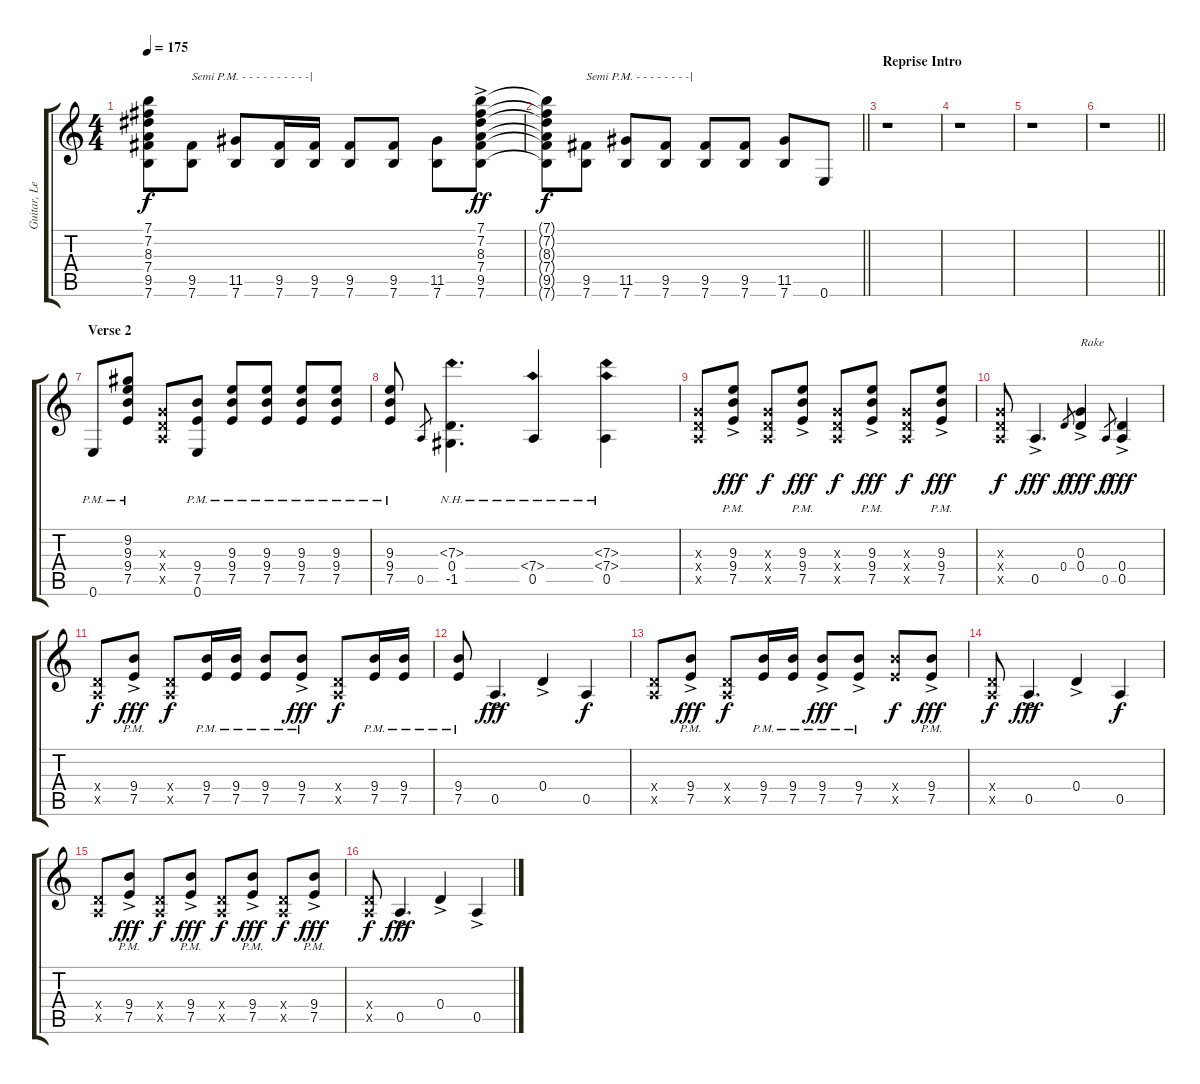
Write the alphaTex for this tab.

\track ("Guitar, Lead" "Guitar, Le") {instrument overdrivenguitar}
\staff {score tabs}
\tuning (E4 B3 G3 D3 A2 E2) {hide}
\ts (4 4)
\tempo 175
\clef g2
\ks c
(7.1{t} 7.2{t} 8.3{t} 7.4{t} 9.5{t} 7.6{t}).8{dy f} (9.5 7.6).8{txt "Semi P.M. - - - - - - - - - -|"} (11.5 7.6).8 (9.5 7.6).16 (9.5 7.6).16 (9.5 7.6).8 (9.5 7.6).8 (11.5 7.6).8 (7.1{ac} 7.2{ac} 8.3{ac} 7.4{ac} 9.5{ac} 7.6{ac}).8{dy ff} |
\barLineRight lightlight
(7.1{t} 7.2{t} 8.3{t} 7.4{t} 9.5{t} 7.6{t}).8{dy f} (9.5 7.6).8{txt "Semi P.M. - - - - - - - -|"} (11.5 7.6).8 (9.5 7.6).8 (9.5 7.6).8 (9.5 7.6).8 (11.5 7.6).8 0.6.8 |
\section ("" "Reprise Intro")
r.1 |
r.1 |
r.1 |
\barLineRight lightlight
r.1 |
\section ("" "Verse 2")
0.6{pm}.8 (9.2{pm} 9.3{pm} 9.4{pm} 7.5{pm}).8 (0.3{x} 0.4{x} 0.5{x}).8 (9.4{pm} 7.5{pm} 0.6{pm}).8 (9.3{pm} 9.4{pm} 7.5{pm}).8 (9.3{pm} 9.4{pm} 7.5{pm}).8 (9.3{pm} 9.4{pm} 7.5{pm}).8 (9.3{pm} 9.4{pm} 7.5{pm}).8 |
(9.3{pm} 9.4{pm} 7.5{pm}).8 0.5.8{gr} (7.3{nh} 0.4 -1.5).4{d} (7.4{nh} 0.5).4 (7.3{nh} 7.4{nh} 0.5).4 |
(0.3{x} 0.4{x} 0.5{x}).8 (9.3{ac pm} 9.4{ac pm} 7.5{ac pm}).8{dy fff} (0.3{x} 0.4{x} 0.5{x}).8{dy f} (9.3{ac pm} 9.4{ac pm} 7.5{ac pm}).8{dy fff} (0.3{x} 0.4{x} 0.5{x}).8{dy f} (9.3{ac pm} 9.4{ac pm} 7.5{ac pm}).8{dy fff} (0.3{x} 0.4{x} 0.5{x}).8{dy f} (9.3{ac pm} 9.4{ac pm} 7.5{ac pm}).8{dy fff} |
(0.3{x} 0.4{x} 0.5{x}).8{dy f} 0.5{ac}.4{d dy fff} 0.4.8{gr dy f} (0.3{ac} 0.4{ac}).4{txt "Rake" dy fff} 0.5.8{gr dy f} (0.4{ac} 0.5{ac}).4{dy fff} |
(0.4{x} 0.5{x}).8{dy f} (9.4{ac pm} 7.5{ac pm}).8{dy fff} (0.4{x} 0.5{x}).8{dy f} (9.4{pm} 7.5{pm}).16 (9.4{pm} 7.5{pm}).16 (9.4{pm} 7.5{pm}).8 (9.4{ac pm} 7.5{ac pm}).8{dy fff} (0.4{x} 0.5{x}).8{dy f} (9.4{pm} 7.5{pm}).16 (9.4{pm} 7.5{pm}).16 |
(9.4{pm} 7.5{pm}).8 0.5{ac}.4{d dy fff} 0.4{ac}.4 0.5.4{dy f} |
(0.4{x} 0.5{x}).8 (9.4{ac pm} 7.5{ac pm}).8{dy fff} (0.4{x} 0.5{x}).8{dy f} (9.4{pm} 7.5{pm}).16 (9.4{pm} 7.5{pm}).16 (9.4{ac pm} 7.5{ac pm}).8{dy fff} (9.4{ac pm} 7.5{ac pm}).8 (9.4{x} 7.5{x}).8{dy f} (9.4{ac pm} 7.5{ac pm}).8{dy fff} |
(0.4{x} 0.5{x}).8{dy f} 0.5{ac}.4{d dy fff} 0.4{ac}.4 0.5.4{dy f} |
(0.4{x} 0.5{x}).8 (9.4{ac pm} 7.5{ac pm}).8{dy fff} (0.4{x} 0.5{x}).8{dy f} (9.4{ac pm} 7.5{ac pm}).8{dy fff} (0.4{x} 0.5{x}).8{dy f} (9.4{ac pm} 7.5{ac pm}).8{dy fff} (0.4{x} 0.5{x}).8{dy f} (9.4{ac pm} 7.5{ac pm}).8{dy fff} |
(0.4{x} 0.5{x}).8{dy f} 0.5{ac}.4{d dy fff} 0.4{ac}.4 0.5{ac}.4
